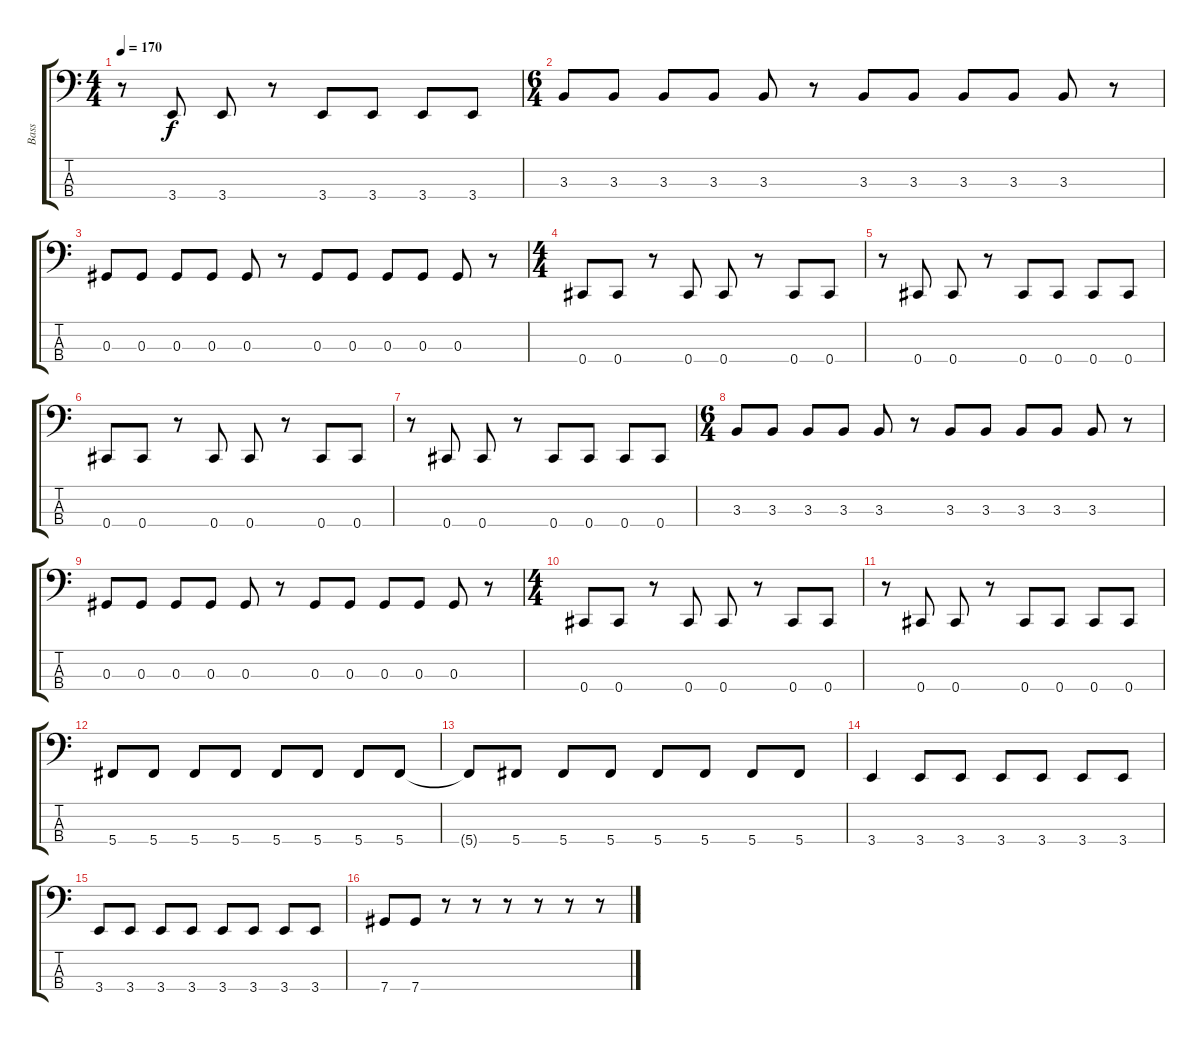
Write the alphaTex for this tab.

\track ("Bass" "Bass") {instrument electricbassfinger}
\staff {score tabs}
\tuning (Gb2 Db2 Ab1 Db1) {hide}
\ts (4 4)
\tempo 170
\clef f4
\ks c
r.8{dy f} 3.4.8 3.4.8 r.8 3.4.8 3.4.8 3.4.8 3.4.8 |
\ts (6 4)
3.3.8 3.3.8 3.3.8 3.3.8 3.3.8 r.8 3.3.8 3.3.8 3.3.8 3.3.8 3.3.8 r.8 |
0.3.8 0.3.8 0.3.8 0.3.8 0.3.8 r.8 0.3.8 0.3.8 0.3.8 0.3.8 0.3.8 r.8 |
\ts (4 4)
0.4.8 0.4.8 r.8 0.4.8 0.4.8 r.8 0.4.8 0.4.8 |
r.8 0.4.8 0.4.8 r.8 0.4.8 0.4.8 0.4.8 0.4.8 |
0.4.8 0.4.8 r.8 0.4.8 0.4.8 r.8 0.4.8 0.4.8 |
r.8 0.4.8 0.4.8 r.8 0.4.8 0.4.8 0.4.8 0.4.8 |
\ts (6 4)
3.3.8 3.3.8 3.3.8 3.3.8 3.3.8 r.8 3.3.8 3.3.8 3.3.8 3.3.8 3.3.8 r.8 |
0.3.8 0.3.8 0.3.8 0.3.8 0.3.8 r.8 0.3.8 0.3.8 0.3.8 0.3.8 0.3.8 r.8 |
\ts (4 4)
0.4.8 0.4.8 r.8 0.4.8 0.4.8 r.8 0.4.8 0.4.8 |
r.8 0.4.8 0.4.8 r.8 0.4.8 0.4.8 0.4.8 0.4.8 |
5.4.8 5.4.8 5.4.8 5.4.8 5.4.8 5.4.8 5.4.8 5.4.8 |
5.4{t}.8 5.4.8 5.4.8 5.4.8 5.4.8 5.4.8 5.4.8 5.4.8 |
3.4.4 3.4.8 3.4.8 3.4.8 3.4.8 3.4.8 3.4.8 |
3.4.8 3.4.8 3.4.8 3.4.8 3.4.8 3.4.8 3.4.8 3.4.8 |
7.4.8 7.4.8 r.8 r.8 r.8 r.8 r.8 r.8
